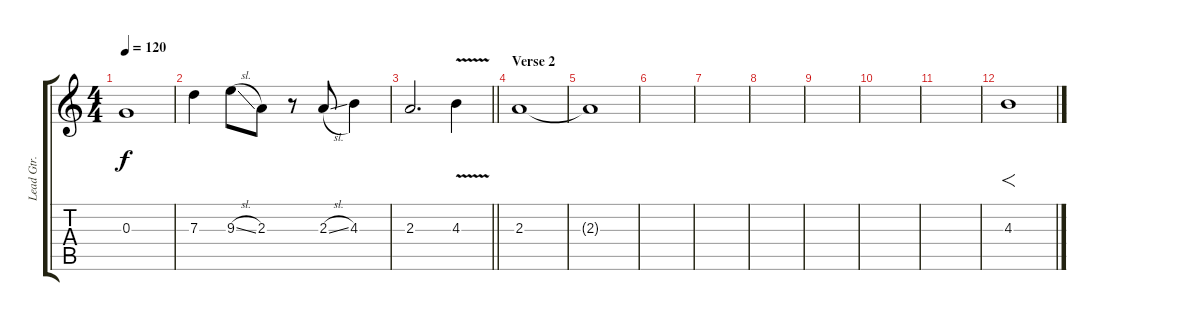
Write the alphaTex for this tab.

\track ("Lead Gtr." "Lead Gtr.") {instrument distortionguitar}
\staff {score tabs}
\tuning (E4 B3 G3 D3 A2 E2) {hide}
\ts (4 4)
\tempo 120
\clef g2
\ks c
0.3.1{dy f} |
7.3.4 9.3{sl}.8 2.3.8 r.8 2.3{sl}.8 4.3.4 |
\barLineRight lightlight
2.3.2{d} 4.3{v}.4 |
\section ("" "Verse 2")
2.3.1 |
2.3{t}.1 |
|
|
|
|
|
|
4.3.1{f}
